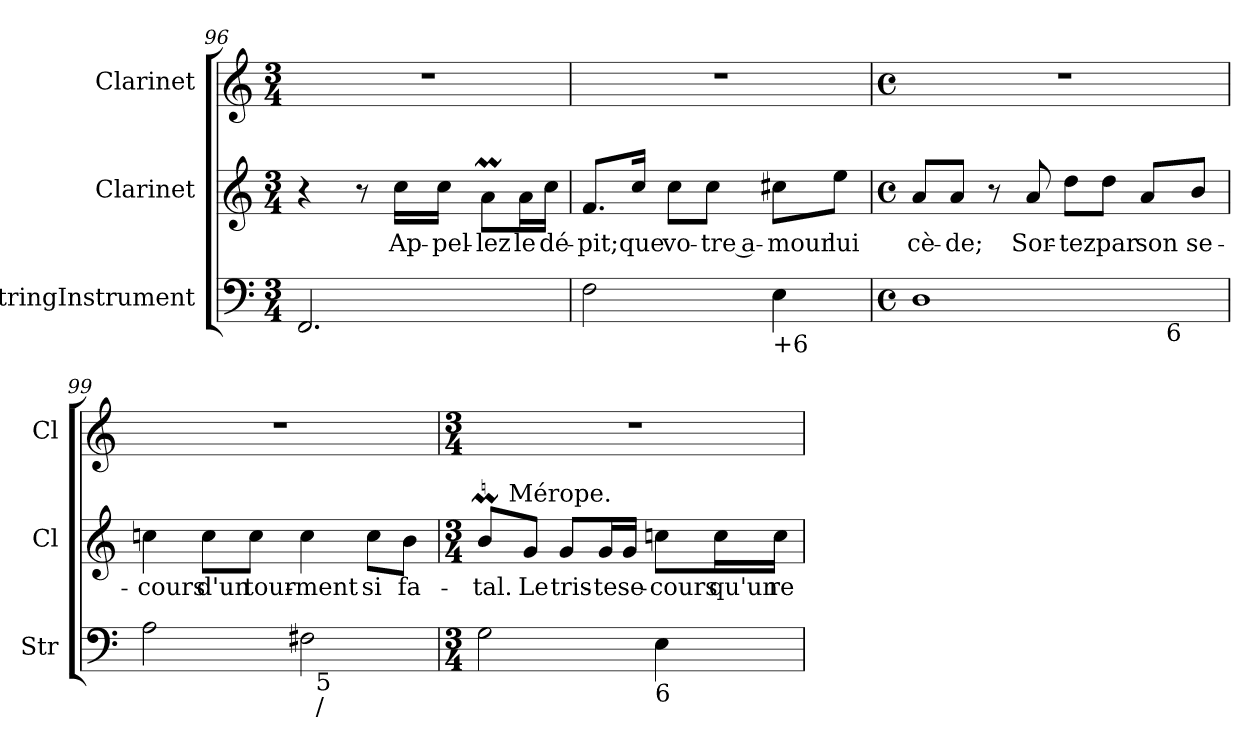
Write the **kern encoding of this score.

**kern	**kern	**text	**kern
*part3	*part2	*part2	*part1
*staff3	*staff2	*staff2	*staff1
*I"StringInstrument	*I"Clarinet	*	*I"Clarinet
*I'Str	*I'Cl	*	*I'Cl
*clefF4	*clefG2	*	*clefG2
*	*ITrd1c2	*	*ITrd1c2
*k[]	*k[b-e-]	*	*k[b-e-]
*C:	*B-:	*	*B-:
*M3/4	*M3/4	*	*M3/4
=96	=96	=96	=96
2.FF/	4r	.	2.r
.	8r	.	.
.	16b-\LL	Ap-	.
.	16b-\JJ	-pel-	.
.	8gM\L	-lez	.
.	16g\L	le	.
.	16b-\JJ	dé-	.
=97	=97	=97	=97
2F\	8.e-/L	-pit;	2.r
.	16b-/Jk	que	.
.	8b-\L	vo-	.
.	8b-\J	-tre a-	.
!LO:TX:b:t=+6	!	!	!
4E\	8bn\L	-mour	.
.	8dd\J	lui	.
!!LO:LB:g=z
=98	=98	=98	=98
*M4/4	*M4/4	*	*M4/4
*met(c)	*met(c)	*	*met(c)
*^	*	*	*
1D	2ryy	8g/L	cè-	1r
.	.	8g/J	-de;	.
.	.	8r	.	.
.	.	8g/	Sor-	.
.	4ryy	8cc\L	-tez	.
.	.	8cc\J	par	.
.	16ryy	8g/L	son	.
!	!LO:TX:b:t=6	!	!	!
.	8.ryy	.	.	.
.	.	8a/J	se-	.
=99	=99	=99	=99	=99
2A\	2ryy	4b-X\	-cours	1r
.	.	8b-\L	d'un	.
.	.	8b-\J	tour-	.
2F#X\	32ryy	4b-\	-ment	.
!	!LO:TX:b:t=5	!	!	!
!	!LO:TX:b:t=/	!	!	!
.	4...ryy	.	.	.
.	.	8b-\L	si	.
.	.	8a\J	fa-	.
*v	*v	*	*	*
=100	=100	=100	=100
*M3/4	*M3/4	*	*M3/4
*	*^	*	*
2G\	8aM/L	16.ryy	-tal.	2.r
!	!	!LO:TX:a:t=Mérope.	!	!
.	.	2ryy	.	.
.	8f/J	.	Le	.
.	8f/L	.	tris-	.
.	16f/L	.	-te	.
.	16f/JJ	.	se-	.
!LO:TX:b:t=6	!	!	!	!
4E\	8b-\L	.	-cours	.
.	.	8ryy	.	.
.	16b-\L	.	qu'un	.
.	16b-\JJ	.	re-	.
.	.	32ryy	.	.
*	*v	*v	*	*
=	=	=	=
*-	*-	*-	*-
